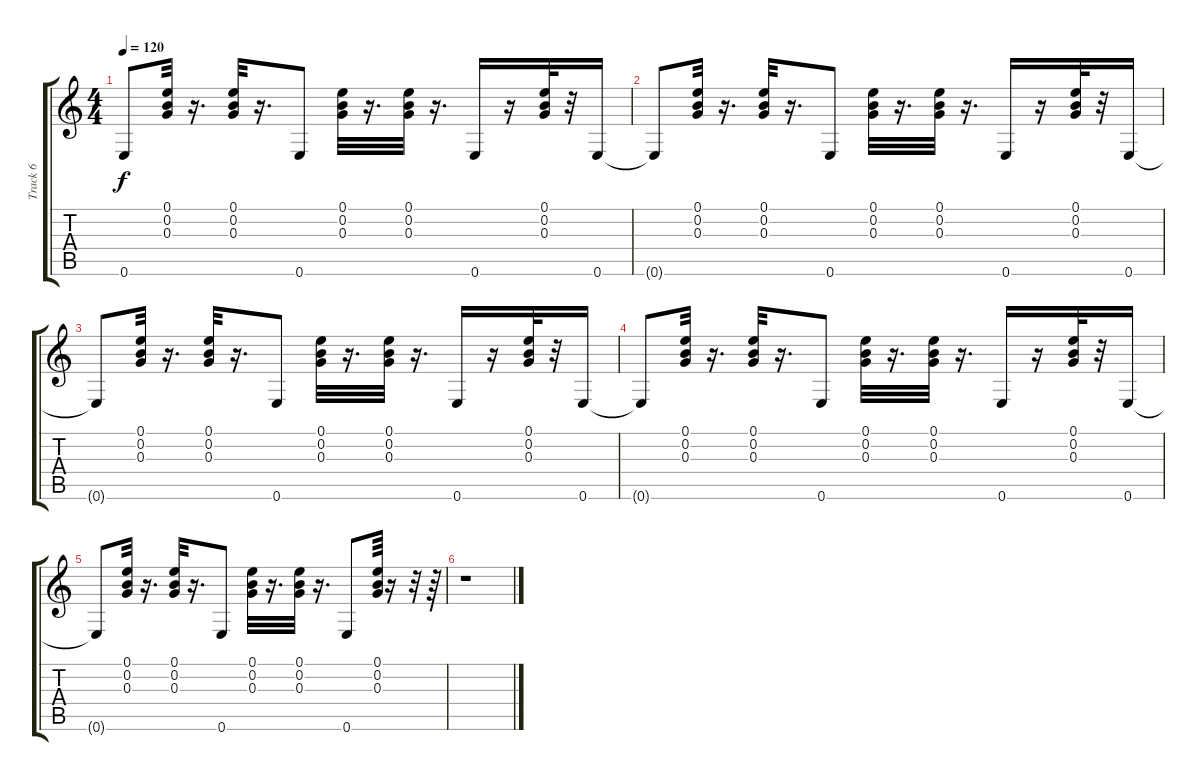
\track ("Track 6" "Track 6") {instrument acousticguitarnylon}
\staff {score tabs}
\tuning (E4 B3 G3 D3 A2 E2) {hide}
\ts (4 4)
\tempo 120
\clef g2
\ks c
0.6{t}.8{dy f} (0.1 0.2 0.3).32 r.16{d} (0.1 0.2 0.3).32 r.16{d} 0.6.8 (0.1 0.2 0.3).32 r.16{d} (0.1 0.2 0.3).32 r.16{d} 0.6.16 r.16 (0.1 0.2 0.3).32 r.32 0.6.16 |
0.6{t}.8 (0.1 0.2 0.3).32 r.16{d} (0.1 0.2 0.3).32 r.16{d} 0.6.8 (0.1 0.2 0.3).32 r.16{d} (0.1 0.2 0.3).32 r.16{d} 0.6.16 r.16 (0.1 0.2 0.3).32 r.32 0.6.16 |
0.6{t}.8 (0.1 0.2 0.3).32 r.16{d} (0.1 0.2 0.3).32 r.16{d} 0.6.8 (0.1 0.2 0.3).32 r.16{d} (0.1 0.2 0.3).32 r.16{d} 0.6.16 r.16 (0.1 0.2 0.3).32 r.32 0.6.16 |
0.6{t}.8 (0.1 0.2 0.3).32 r.16{d} (0.1 0.2 0.3).32 r.16{d} 0.6.8 (0.1 0.2 0.3).32 r.16{d} (0.1 0.2 0.3).32 r.16{d} 0.6.16 r.16 (0.1 0.2 0.3).32 r.32 0.6.16 |
0.6{t}.8 (0.1 0.2 0.3).32 r.16{d} (0.1 0.2 0.3).32 r.16{d} 0.6.8 (0.1 0.2 0.3).32 r.16{d} (0.1 0.2 0.3).32 r.16{d} 0.6.8 (0.1 0.2 0.3).64 r.16 r.32 r.64 |
r.1
